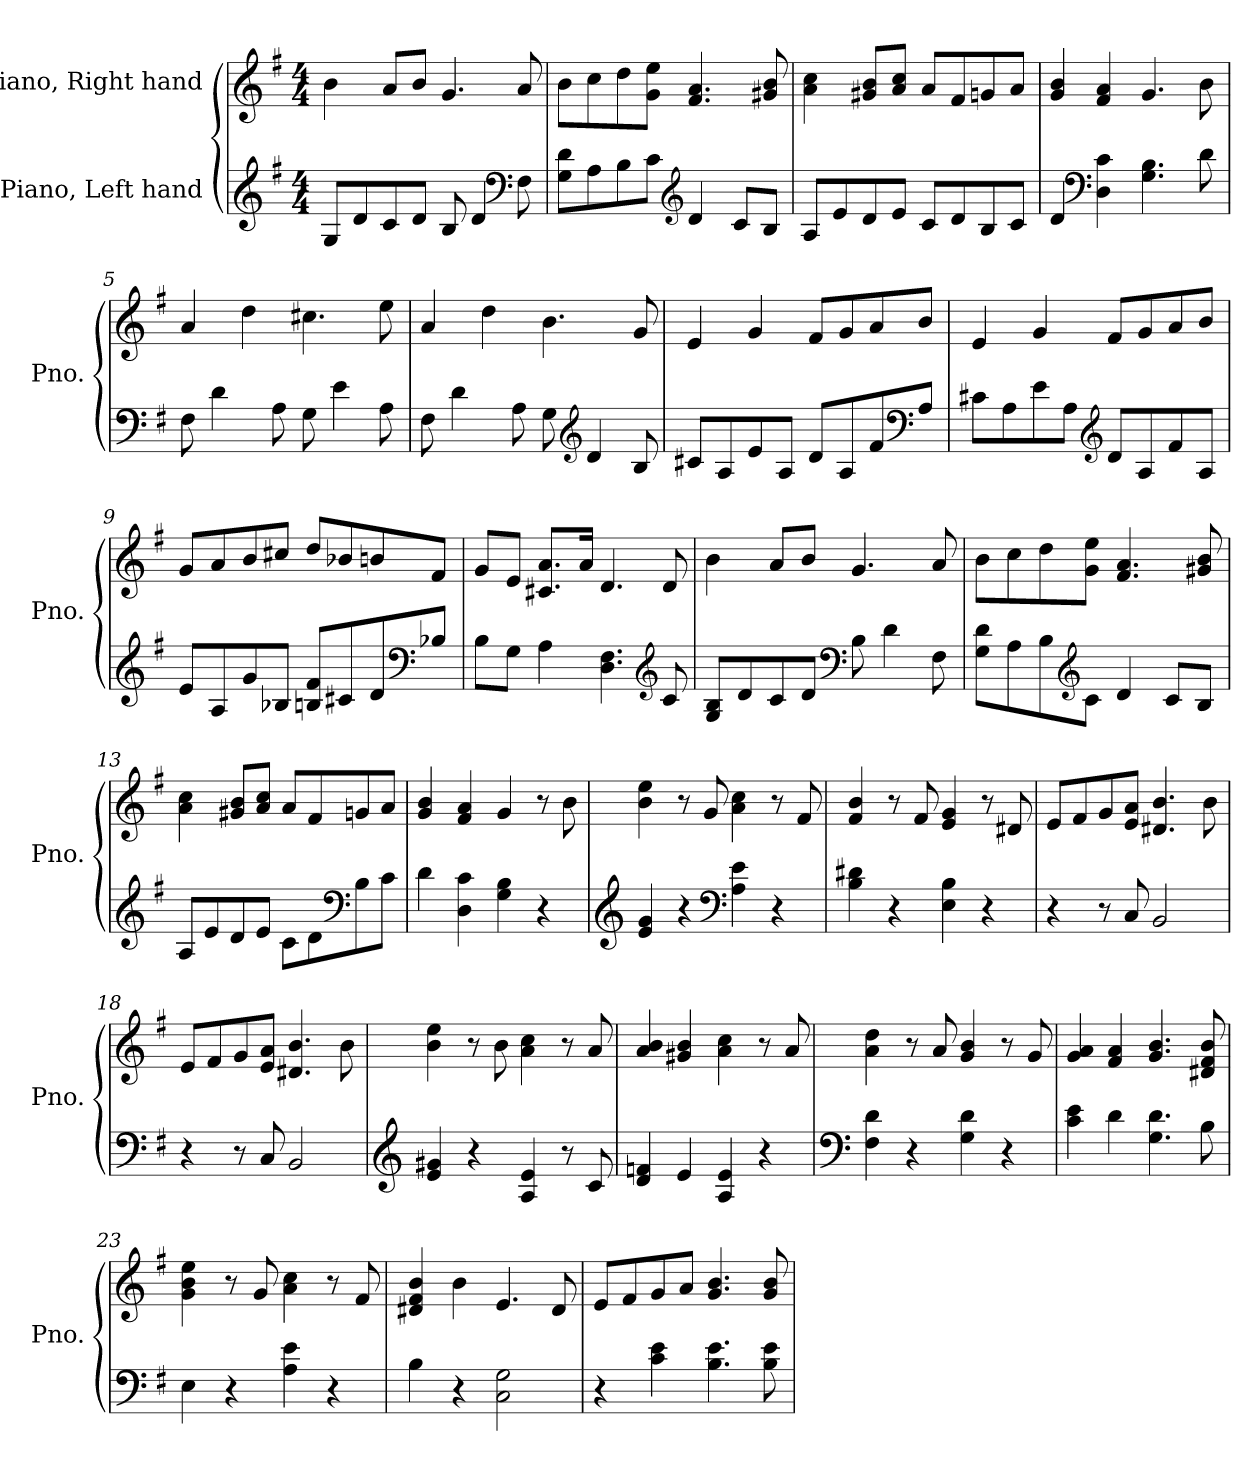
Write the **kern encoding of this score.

**kern	**kern
*part2	*part1
*staff2	*staff1
*I"Piano, Left hand	*I"Piano, Right hand
*I'Pno.	*I'Pno.
*clefG2	*clefG2
*k[f#]	*k[f#]
*M4/4	*M4/4
*MM120	*MM120
=1	=1
8G/L	4b\
8d/	.
8c/	8a/L
8d/J	8b/J
8B/	4.g/
4d/	.
*clefF4	*
8F#\	8a/
=2	=2
8G\ 8d\L	8b\L
8A\	8cc\
8B\	8dd\
8c\J	8g\ 8ee\J
*clefG2	*
4d/	4.f#/ 4.a/
8c/L	.
8B/J	8g#X/ 8b/
=3	=3
8A/L	4a\ 4cc\
8e/	.
8d/	8g#X/ 8b/L
8e/J	8a/ 8cc/J
8c/L	8a/L
8d/	8f#/
8B/	8gn/
8c/J	8a/J
!!LO:LB:g=z
=4	=4
4d/	4g/ 4b/
*clefF4	*
4D\ 4c\	4f#/ 4a/
4.G\ 4.B\	4.g/
8d\	8b\
=5	=5
8F#\	4a/
4d\	.
.	4dd\
8A\	.
8G\	4.cc#X\
4e\	.
8A\	8ee\
=6	=6
8F#\	4a/
4d\	.
.	4dd\
8A\	.
8G\	4.b\
*clefG2	*
4d/	.
8B/	8g/
=7	=7
8c#X/L	4e/
8A/	.
8e/	4g/
8A/J	.
8d/L	8f#/L
8A/	8g/
8f#/	8a/
*clefF4	*
8A/J	8b/J
=8	=8
8c#X\L	4e/
8A\	.
8e\	4g/
8A\J	.
*clefG2	*
8d/L	8f#/L
8A/	8g/
8f#/	8a/
8A/J	8b/J
!!LO:LB:g=z
=9	=9
8e/L	8g/L
8A/	8a/
8g/	8b/
8B-X/J	8cc#X/J
8Bn/ 8f#/L	8dd/L
8c#X/	8b-X/
8d/	8bn/
*clefF4	*
8B-X/J	8f#/J
=10	=10
8B\L	8g/L
8G\J	8e/J
4A\	8.c#X/ 8.a/L
.	16a/Jk
4.D\ 4.F#\	4.d/
*clefG2	*
8c/	8d/
=11	=11
8G/ 8B/L	4b\
8d/	.
8c/	8a/L
8d/J	8b/J
*clefF4	*
8B\	4.g/
4d\	.
8F#\	8a/
!!LO:LB:g=z
=12	=12
8G\ 8d\L	8b\L
8A\	8cc\
8B\	8dd\
*clefG2	*
8c\J	8g\ 8ee\J
4d/	4.f#/ 4.a/
8c/L	.
8B/J	8g#X/ 8b/
=13	=13
8A/L	4a\ 4cc\
8e/	.
8d/	8g#X/ 8b/L
8e/J	8a/ 8cc/J
8c\L	8a/L
8d\	8f#/
*clefF4	*
8B\	8gn/
8c\J	8a/J
=14	=14
4d\	4g/ 4b/
4D\ 4c\	4f#/ 4a/
4G\ 4B\	4g/
4r	8r
.	8b\
=15	=15
*clefG2	*
4e/ 4g/	4b\ 4ee\
4r	8r
.	8g/
*clefF4	*
4A\ 4e\	4a\ 4cc\
4r	8r
.	8f#/
!!LO:LB:g=z
=16	=16
4B\ 4d#X\	4f#/ 4b/
4r	8r
.	8f#/
4E\ 4B\	4e/ 4g/
4r	8r
.	8d#X/
=17	=17
4r	8e/L
.	8f#/
8r	8g/
8C/	8e/ 8a/J
2BB/	4.d#X/ 4.b/
.	8b\
=18	=18
4r	8e/L
.	8f#/
8r	8g/
8C/	8e/ 8a/J
2BB/	4.d#X/ 4.b/
.	8b\
=19	=19
*clefG2	*
4e/ 4g#X/	4b\ 4ee\
4r	8r
.	8b\
4A/ 4e/	4a\ 4cc\
8r	8r
8c/	8a/
=20	=20
4d/ 4fn/	4a/ 4b/
4e/	4g#X/ 4b/
4A/ 4e/	4a\ 4cc\
4r	8r
.	8a/
!!LO:LB:g=z
=21	=21
*clefF4	*
4F#\ 4d\	4a\ 4dd\
4r	8r
.	8a/
4G\ 4d\	4g/ 4b/
4r	8r
.	8g/
=22	=22
4c\ 4e\	4g/ 4a/
4d\	4f#/ 4a/
4.G\ 4.d\	4.g/ 4.b/
8B\	8d#X/ 8f#/ 8b/
=23	=23
4E\	4g\ 4b\ 4ee\
4r	8r
.	8g/
4A\ 4e\	4a\ 4cc\
4r	8r
.	8f#/
=24	=24
4B\	4d#X/ 4f#/ 4b/
4r	4b\
2C\ 2G\	4.e/
.	8d#/
=25	=25
4r	8e/L
.	8f#/
4c\ 4e\	8g/
.	8a/J
4.B\ 4.e\	4.g/ 4.b/
8B\ 8e\	8g/ 8b/
=	=
*-	*-
